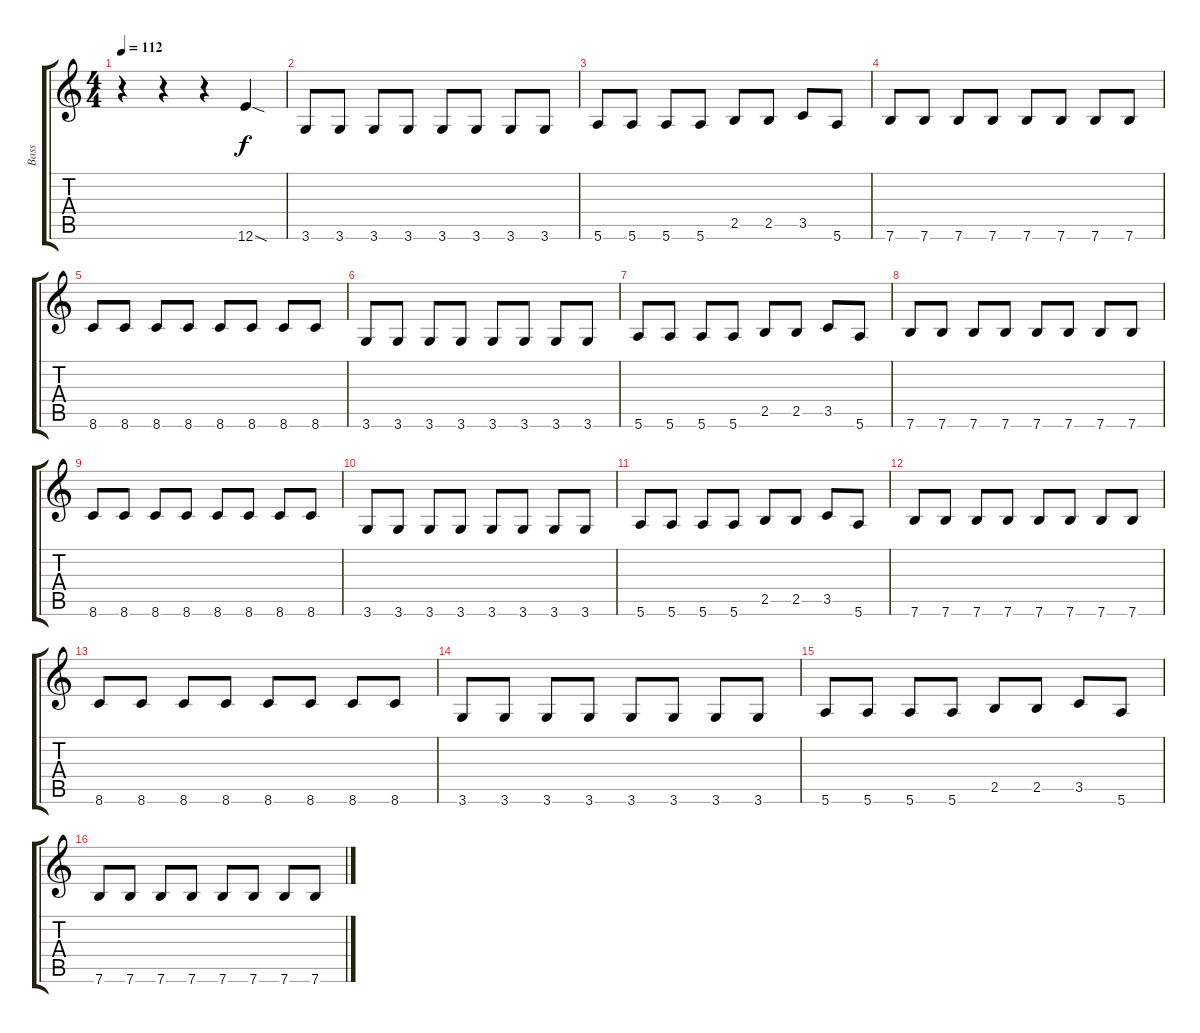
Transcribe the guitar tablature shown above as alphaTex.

\track ("Bass" "Bass") {instrument electricbassfinger}
\staff {score tabs}
\tuning (E4 B3 G3 D3 A2 E2) {hide}
\ts (4 4)
\tempo 112
\clef g2
\ks c
r.4{dy f instrument electricbassfinger} r.4 r.4 12.6{sod}.4 |
3.6.8 3.6.8 3.6.8 3.6.8 3.6.8 3.6.8 3.6.8 3.6.8 |
5.6.8 5.6.8 5.6.8 5.6.8 2.5.8 2.5.8 3.5.8 5.6.8 |
7.6.8 7.6.8 7.6.8 7.6.8 7.6.8 7.6.8 7.6.8 7.6.8 |
8.6.8 8.6.8 8.6.8 8.6.8 8.6.8 8.6.8 8.6.8 8.6.8 |
3.6.8 3.6.8 3.6.8 3.6.8 3.6.8 3.6.8 3.6.8 3.6.8 |
5.6.8 5.6.8 5.6.8 5.6.8 2.5.8 2.5.8 3.5.8 5.6.8 |
7.6.8 7.6.8 7.6.8 7.6.8 7.6.8 7.6.8 7.6.8 7.6.8 |
8.6.8 8.6.8 8.6.8 8.6.8 8.6.8 8.6.8 8.6.8 8.6.8 |
3.6.8 3.6.8 3.6.8 3.6.8 3.6.8 3.6.8 3.6.8 3.6.8 |
5.6.8 5.6.8 5.6.8 5.6.8 2.5.8 2.5.8 3.5.8 5.6.8 |
7.6.8 7.6.8 7.6.8 7.6.8 7.6.8 7.6.8 7.6.8 7.6.8 |
8.6.8 8.6.8 8.6.8 8.6.8 8.6.8 8.6.8 8.6.8 8.6.8 |
3.6.8 3.6.8 3.6.8 3.6.8 3.6.8 3.6.8 3.6.8 3.6.8 |
5.6.8 5.6.8 5.6.8 5.6.8 2.5.8 2.5.8 3.5.8 5.6.8 |
7.6.8 7.6.8 7.6.8 7.6.8 7.6.8 7.6.8 7.6.8 7.6.8
